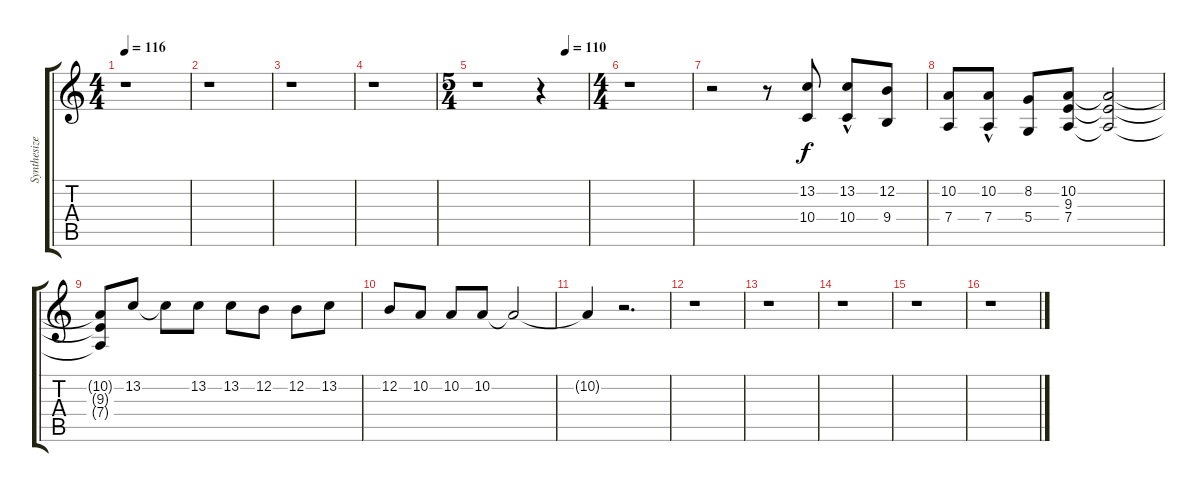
\track ("Synthesizer" "Synthesize") {instrument stringensemble1}
\staff {score tabs}
\tuning (E4 B3 G3 D3 A2 E2) {hide}
\ts (4 4)
\tempo 116
\clef g2
\ks c
r.1{dy f} |
r.1 |
r.1 |
r.1 |
\ts (5 4)
\tempo (110 0.8)
r.1 r.4 |
\ts (4 4)
r.1 |
r.2 r.8 (13.2 10.4).8 (13.2 10.4{hac}).8 (12.2 9.4).8 |
(10.2 7.4).8 (10.2 7.4{hac}).8 (8.2 5.4).8 (10.2 9.3 7.4).8 (10.2{t} 9.3{t} 7.4{t}).2 |
(10.2{t} 9.3{t} 7.4{t}).8 13.2.8 13.2{t}.8 13.2.8 13.2.8 12.2.8 12.2.8 13.2.8 |
12.2.8 10.2.8 10.2.8 10.2.8 10.2{t}.2 |
10.2{t}.4 r.2{d} |
r.1 |
r.1 |
r.1 |
r.1 |
r.1
